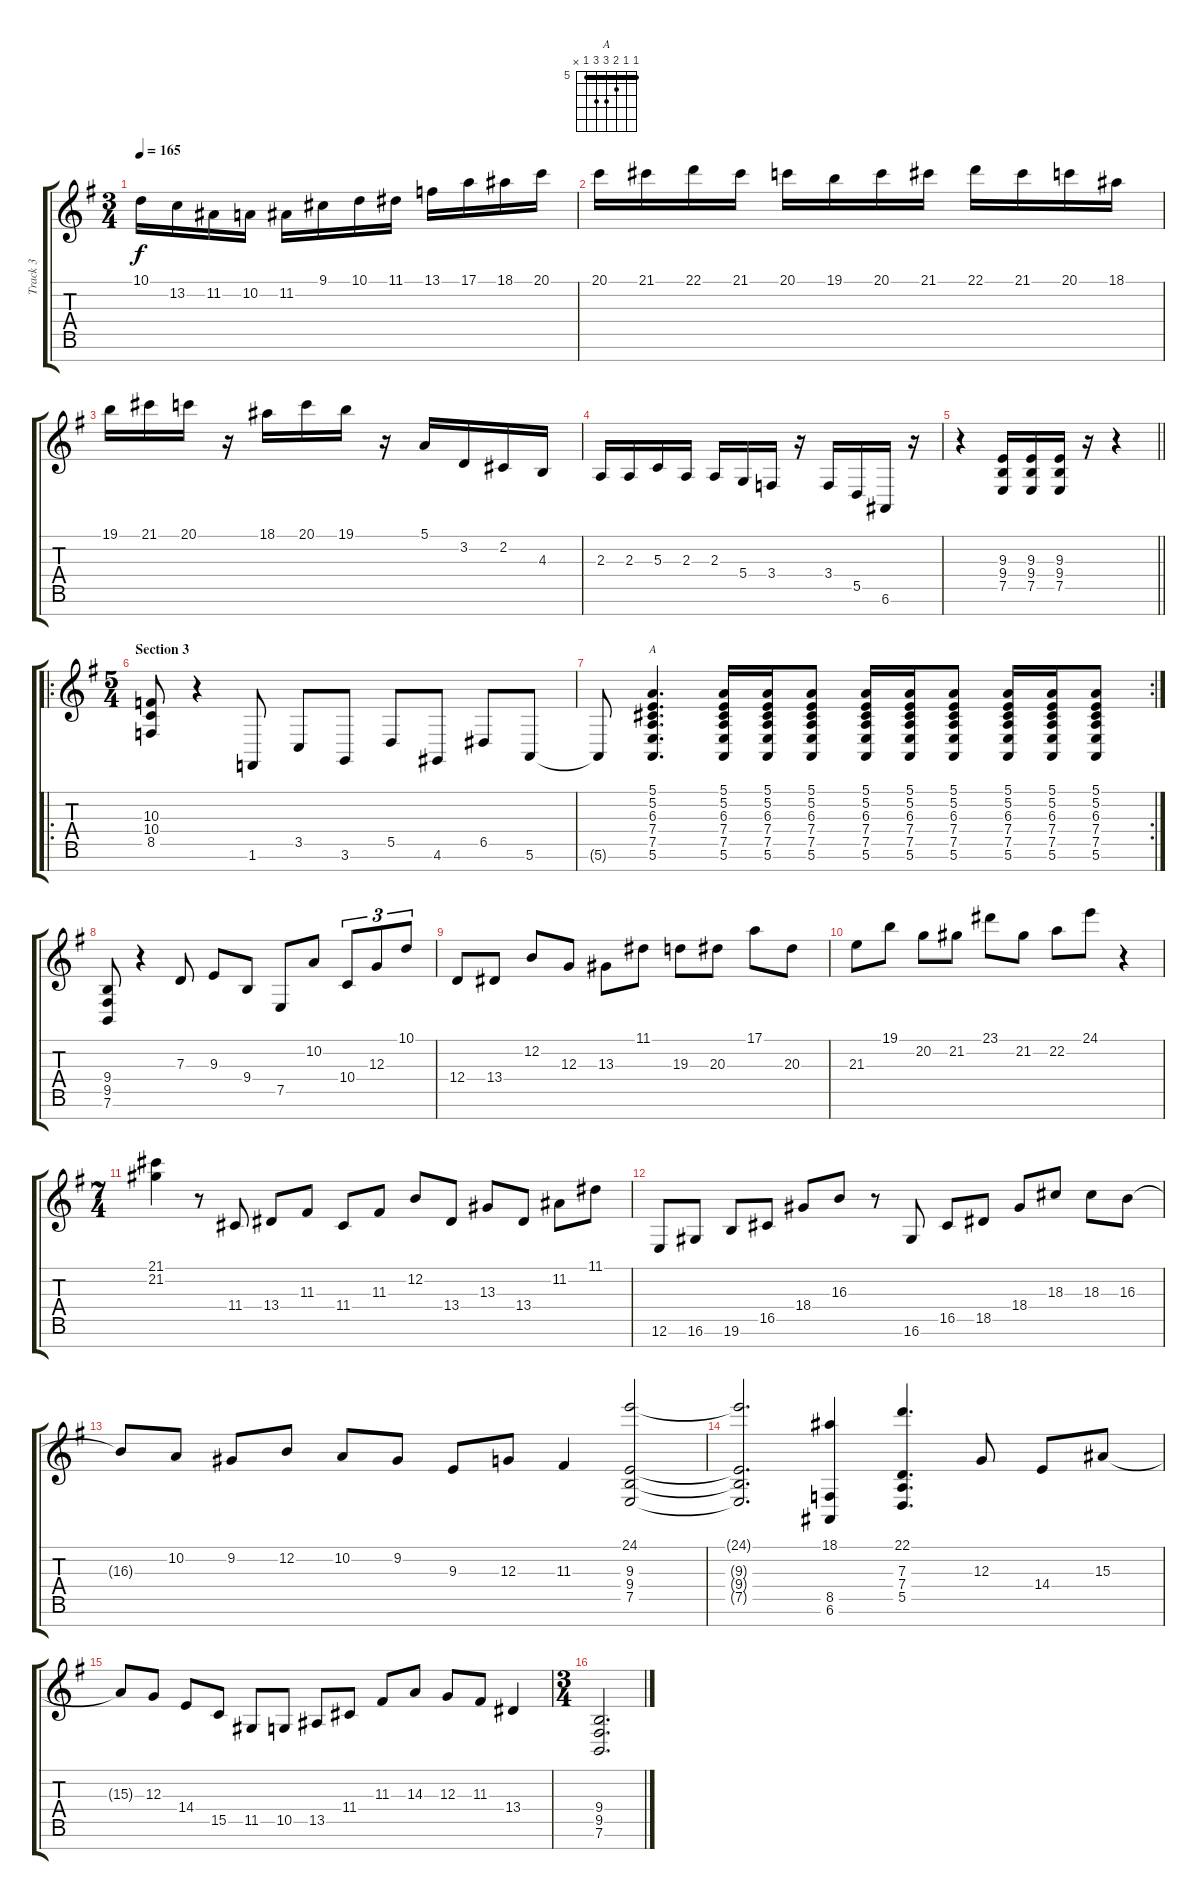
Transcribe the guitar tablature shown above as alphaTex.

\track ("Track 3" "Track 3") {instrument acousticgrandpiano}
\staff {score tabs}
\tuning (E4 B3 G3 D3 A2 E2 B1) {hide}
\chord ("A" 5 5 6 7 7 5 x) {firstfret 5 barre 5}
\ts (3 4)
\tempo 165
\clef g2
\ks g
10.1.16{dy f} 13.2.16 11.2.16 10.2.16 11.2.16 9.1.16 10.1.16 11.1.16 13.1.16 17.1.16 18.1.16 20.1.16 |
20.1.16 21.1.16 22.1.16 21.1.16 20.1.16 19.1.16 20.1.16 21.1.16 22.1.16 21.1.16 20.1.16 18.1.16 |
19.1.16 21.1.16 20.1.16 r.16 18.1.16 20.1.16 19.1.16 r.16 5.1.16 3.2.16 2.2.16 4.3.16 |
2.3.16 2.3.16 5.3.16 2.3.16 2.3.16 5.4.16 3.4.16 r.16 3.4.16 5.5.16 6.6.16 r.16 |
\barLineRight lightlight
r.4 (9.3 9.4 7.5).16 (9.3 9.4 7.5).16 (9.3 9.4 7.5).16 r.16 r.4 |
\ro
\ts (5 4)
\section ("" "Section 3")
(10.3 10.4 8.5).8 r.4 1.6.8 3.5.8 3.6.8 5.5.8 4.6.8 6.5.8 5.6.8 |
\rc 2
5.6{t}.8 (5.1 5.2 6.3 7.4 7.5 5.6).4{d ch "A"} (5.1 5.2 6.3 7.4 7.5 5.6).16 (5.1 5.2 6.3 7.4 7.5 5.6).16 (5.1 5.2 6.3 7.4 7.5 5.6).8 (5.1 5.2 6.3 7.4 7.5 5.6).16 (5.1 5.2 6.3 7.4 7.5 5.6).16 (5.1 5.2 6.3 7.4 7.5 5.6).8 (5.1 5.2 6.3 7.4 7.5 5.6).16 (5.1 5.2 6.3 7.4 7.5 5.6).16 (5.1 5.2 6.3 7.4 7.5 5.6).8 |
(9.4 9.5 7.6).8 r.4 7.3.8 9.3.8 9.4.8 7.5.8 10.2.8 10.4.8{tu (3 2)} 12.3.8{tu (3 2)} 10.1.8{tu (3 2)} |
12.4.8 13.4.8 12.2.8 12.3.8 13.3.8 11.1.8 19.3.8 20.3.8 17.1.8 20.3.8 |
21.3.8 19.1.8 20.2.8 21.2.8 23.1.8 21.2.8 22.2.8 24.1.8 r.4 |
\ts (7 4)
(21.1 21.2).4 r.8 11.4.8 13.4.8 11.3.8 11.4.8 11.3.8 12.2.8 13.4.8 13.3.8 13.4.8 11.2.8 11.1.8 |
12.6.8 16.6.8 19.6.8 16.5.8 18.4.8 16.3.8 r.8 16.6.8 16.5.8 18.5.8 18.4.8 18.3.8 18.3.8 16.3.8 |
16.3{t}.8 10.2.8 9.2.8 12.2.8 10.2.8 9.2.8 9.3.8 12.3.8 11.3.4 (24.1 9.3 9.4 7.5).2 |
(24.1{t} 9.3{t} 9.4{t} 7.5{t}).2{d} (18.1 8.5 6.6).4 (22.1 7.3 7.4 5.5).4{d} 12.3.8 14.4.8 15.3.8 |
15.3{t}.8 12.3.8 14.4.8 15.5.8 11.5.8 10.5.8 13.5.8 11.4.8 11.3.8 14.3.8 12.3.8 11.3.8 13.4.4 |
\ts (3 4)
(9.4 9.5 7.6).2{d}
